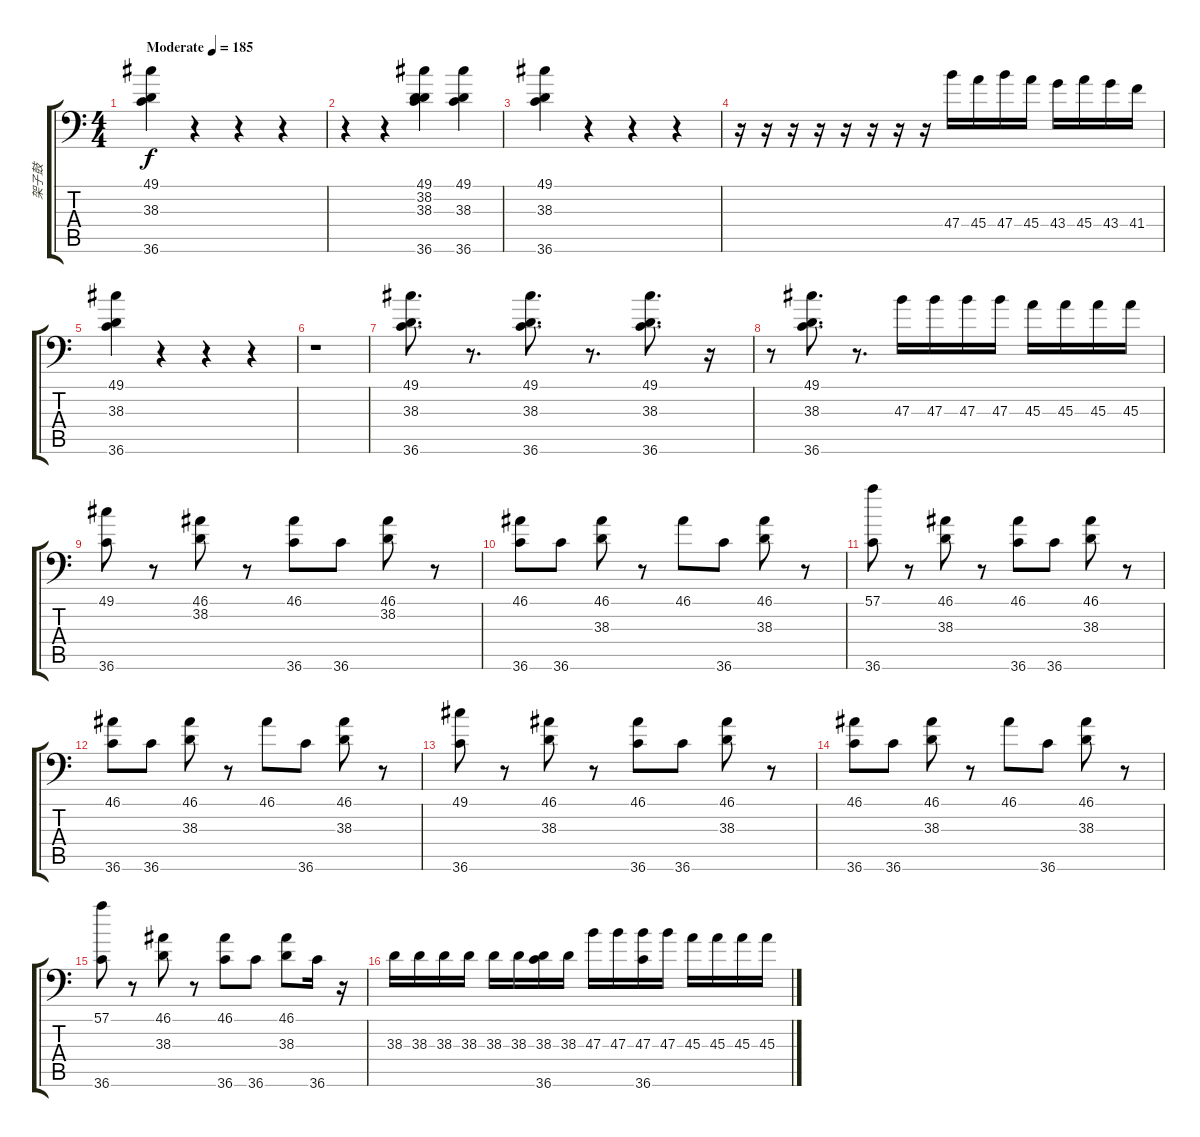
\track ("架子鼓" "架子鼓") {instrument acousticgrandpiano}
\staff {score tabs}
\tuning (C-1 C-1 C-1 C-1 C-1 C-1) {hide}
\ts (4 4)
\tempo (185 "Moderate")
\clef f4
\ks c
(49.1 38.3 36.6).4{dy f instrument acousticgrandpiano} r.4 r.4 r.4 |
r.4 r.4 (49.1 38.2 38.3 36.6).4 (49.1 38.3 36.6).4 |
(49.1 38.3 36.6).4 r.4 r.4 r.4 |
r.16 r.16 r.16 r.16 r.16 r.16 r.16 r.16 47.4.16 45.4.16 47.4.16 45.4.16 43.4.16 45.4.16 43.4.16 41.4.16 |
(49.1 38.3 36.6).4 r.4 r.4 r.4 |
r.1 |
(49.1 38.3 36.6).8{d} r.8{d} (49.1 38.3 36.6).8{d} r.8{d} (49.1 38.3 36.6).8{d} r.16 |
r.8 (49.1 38.3 36.6).8{d} r.8{d} 47.3.16 47.3.16 47.3.16 47.3.16 45.3.16 45.3.16 45.3.16 45.3.16 |
(49.1 36.6).8 r.8 (46.1 38.2).8 r.8 (46.1 36.6).8 36.6.8 (46.1 38.2).8 r.8 |
(46.1 36.6).8 36.6.8 (46.1 38.3).8 r.8 46.1.8 36.6.8 (46.1 38.3).8 r.8 |
(57.1 36.6).8 r.8 (46.1 38.3).8 r.8 (46.1 36.6).8 36.6.8 (46.1 38.3).8 r.8 |
(46.1 36.6).8 36.6.8 (46.1 38.3).8 r.8 46.1.8 36.6.8 (46.1 38.3).8 r.8 |
(49.1 36.6).8 r.8 (46.1 38.3).8 r.8 (46.1 36.6).8 36.6.8 (46.1 38.3).8 r.8 |
(46.1 36.6).8 36.6.8 (46.1 38.3).8 r.8 46.1.8 36.6.8 (46.1 38.3).8 r.8 |
(57.1 36.6).8 r.8 (46.1 38.3).8 r.8 (46.1 36.6).8 36.6.8 (46.1 38.3).8 36.6.16 r.16 |
38.3.16 38.3.16 38.3.16 38.3.16 38.3.16 38.3.16 (38.3 36.6).16 38.3.16 47.3.16 47.3.16 (47.3 36.6).16 47.3.16 45.3.16 45.3.16 45.3.16 45.3.16
